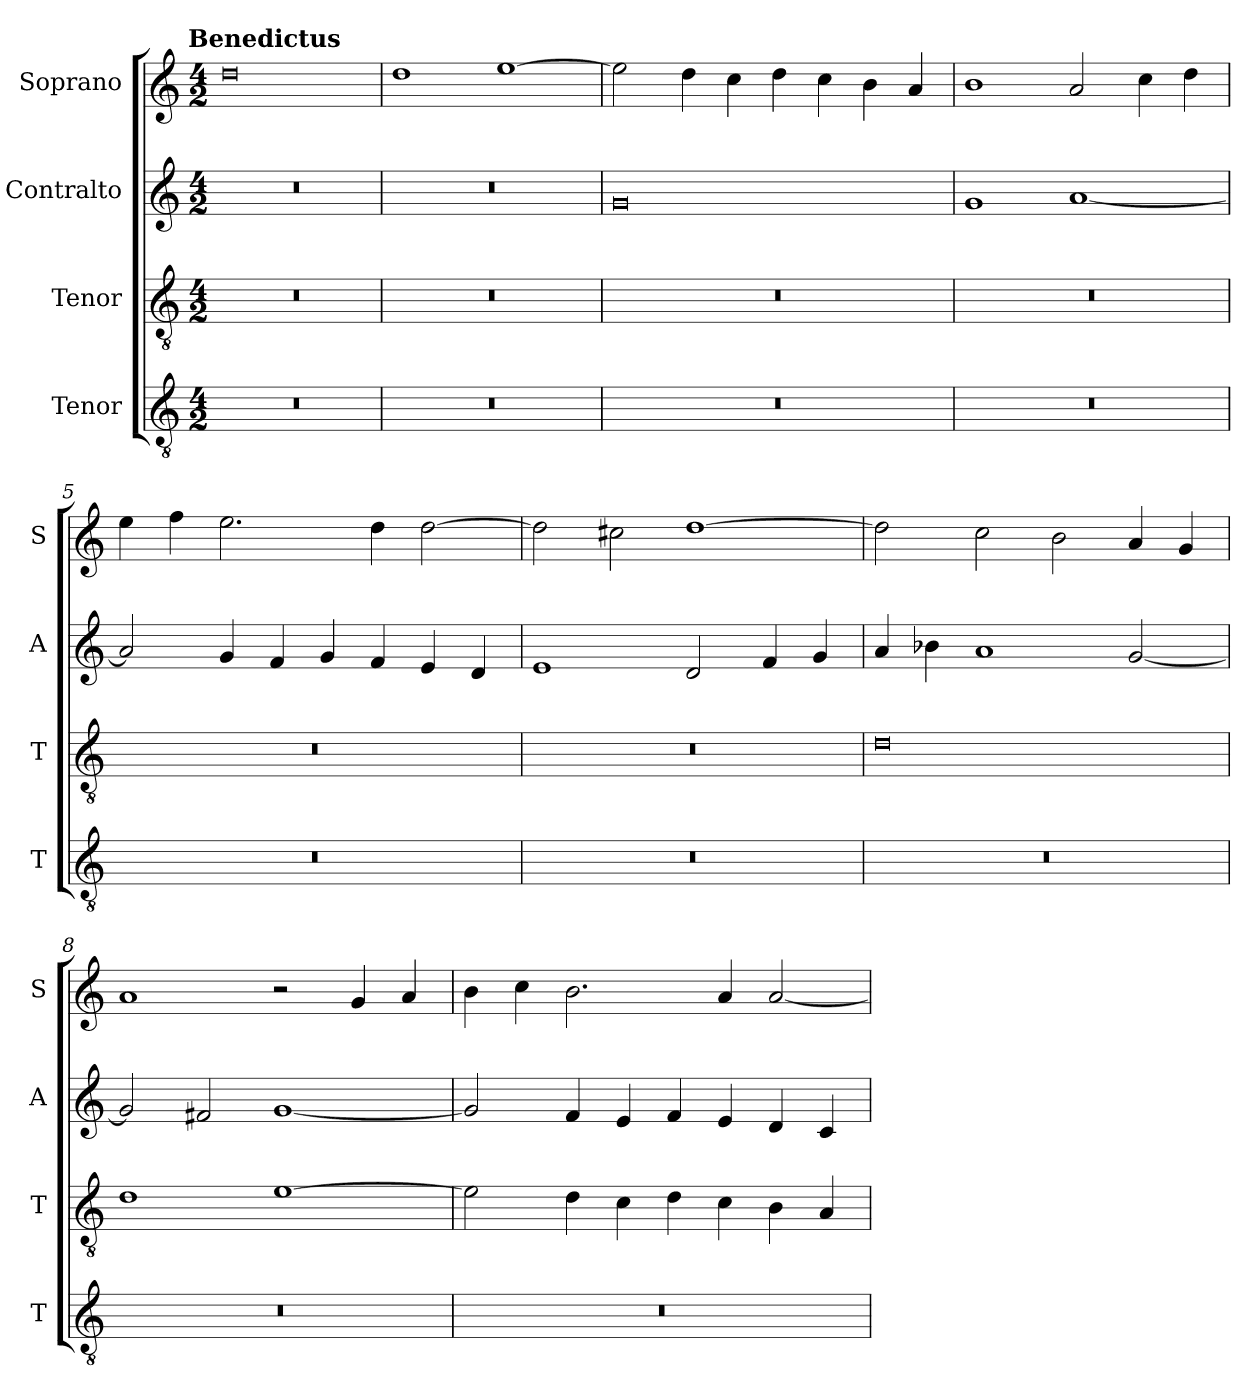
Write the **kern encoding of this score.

**kern	**kern	**kern	**kern
*part4	*part3	*part2	*part1
*staff4	*staff3	*staff2	*staff1
*I"Tenor	*I"Tenor	*I"Contralto	*I"Soprano
*I'T	*I'T	*I'A	*I'S
*clefGv2	*clefGv2	*clefG2	*clefG2
*k[]	*k[]	*k[]	*k[]
*G:mix	*G:mix	*G:mix	*G:mix
!!LO:TX:omd:t=Benedictus
*M4/2	*M4/2	*M4/2	*M4/2
=1	=1	=1	=1
0r	0r	0r	0dd
=2	=2	=2	=2
0r	0r	0r	1dd
.	.	.	[1ee
=3	=3	=3	=3
0r	0r	0g	2ee]
.	.	.	4dd
.	.	.	4cc
.	.	.	4dd
.	.	.	4cc
.	.	.	4b
.	.	.	4a
=4	=4	=4	=4
0r	0r	1g	1b
.	.	[1a	2a
.	.	.	4cc
.	.	.	4dd
=5	=5	=5	=5
0r	0r	2a]	4ee
.	.	.	4ff
.	.	4g	2.ee
.	.	4f	.
.	.	4g	.
.	.	4f	4dd
.	.	4e	[2dd
.	.	4d	.
=6	=6	=6	=6
0r	0r	1e	2dd]
.	.	.	2cc#X
.	.	2d	[1dd
.	.	4f	.
.	.	4g	.
=7	=7	=7	=7
0r	0d	4a	2dd]
.	.	4b-X	.
.	.	1a	2cc
.	.	.	2b
.	.	[2g	4a
.	.	.	4g
=8	=8	=8	=8
0r	1d	2g]	1a
.	.	2f#X	.
.	[1e	[1g	2r
.	.	.	4g
.	.	.	4a
=9	=9	=9	=9
0r	2e]	2g]	4b
.	.	.	4cc
.	4d	4f	2.b
.	4c	4e	.
.	4d	4f	.
.	4c	4e	4a
.	4B	4d	[2a
.	4A	4c	.
=	=	=	=
*-	*-	*-	*-
